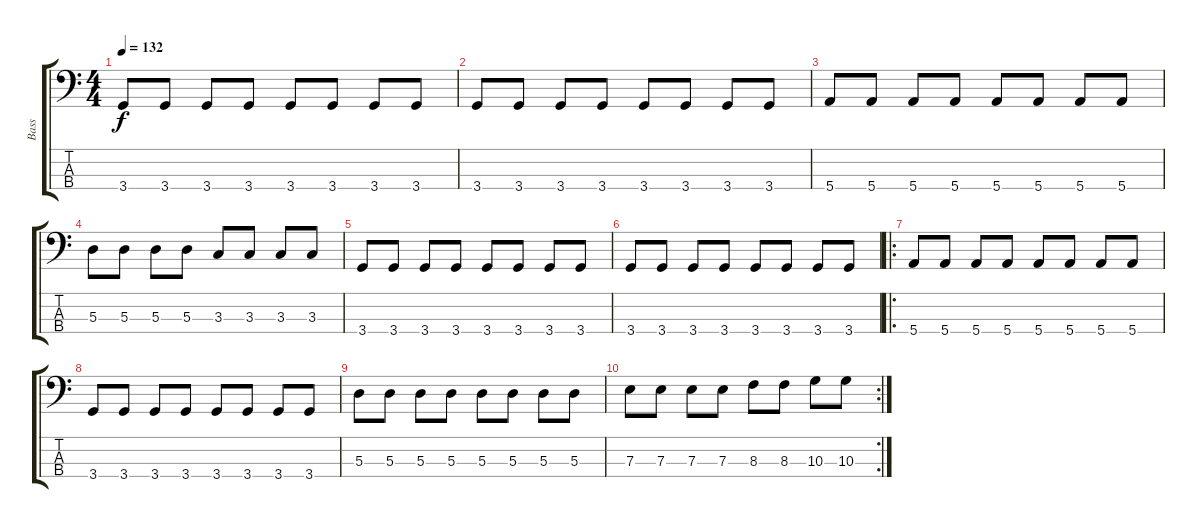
\track ("Bass" "Bass") {instrument electricbassfinger}
\staff {score tabs}
\tuning (G2 D2 A1 E1) {hide}
\ts (4 4)
\tempo 132
\clef f4
\ks c
3.4.8{dy f} 3.4.8 3.4.8 3.4.8 3.4.8 3.4.8 3.4.8 3.4.8 |
3.4.8 3.4.8 3.4.8 3.4.8 3.4.8 3.4.8 3.4.8 3.4.8 |
5.4.8 5.4.8 5.4.8 5.4.8 5.4.8 5.4.8 5.4.8 5.4.8 |
5.3.8 5.3.8 5.3.8 5.3.8 3.3.8 3.3.8 3.3.8 3.3.8 |
3.4.8 3.4.8 3.4.8 3.4.8 3.4.8 3.4.8 3.4.8 3.4.8 |
3.4.8 3.4.8 3.4.8 3.4.8 3.4.8 3.4.8 3.4.8 3.4.8 |
\ro
5.4.8{volume 16} 5.4.8 5.4.8 5.4.8 5.4.8 5.4.8 5.4.8 5.4.8 |
3.4.8 3.4.8 3.4.8 3.4.8 3.4.8 3.4.8 3.4.8 3.4.8 |
5.3.8 5.3.8 5.3.8 5.3.8 5.3.8 5.3.8 5.3.8 5.3.8 |
\rc 2
7.3.8 7.3.8 7.3.8 7.3.8 8.3.8 8.3.8 10.3.8 10.3.8
